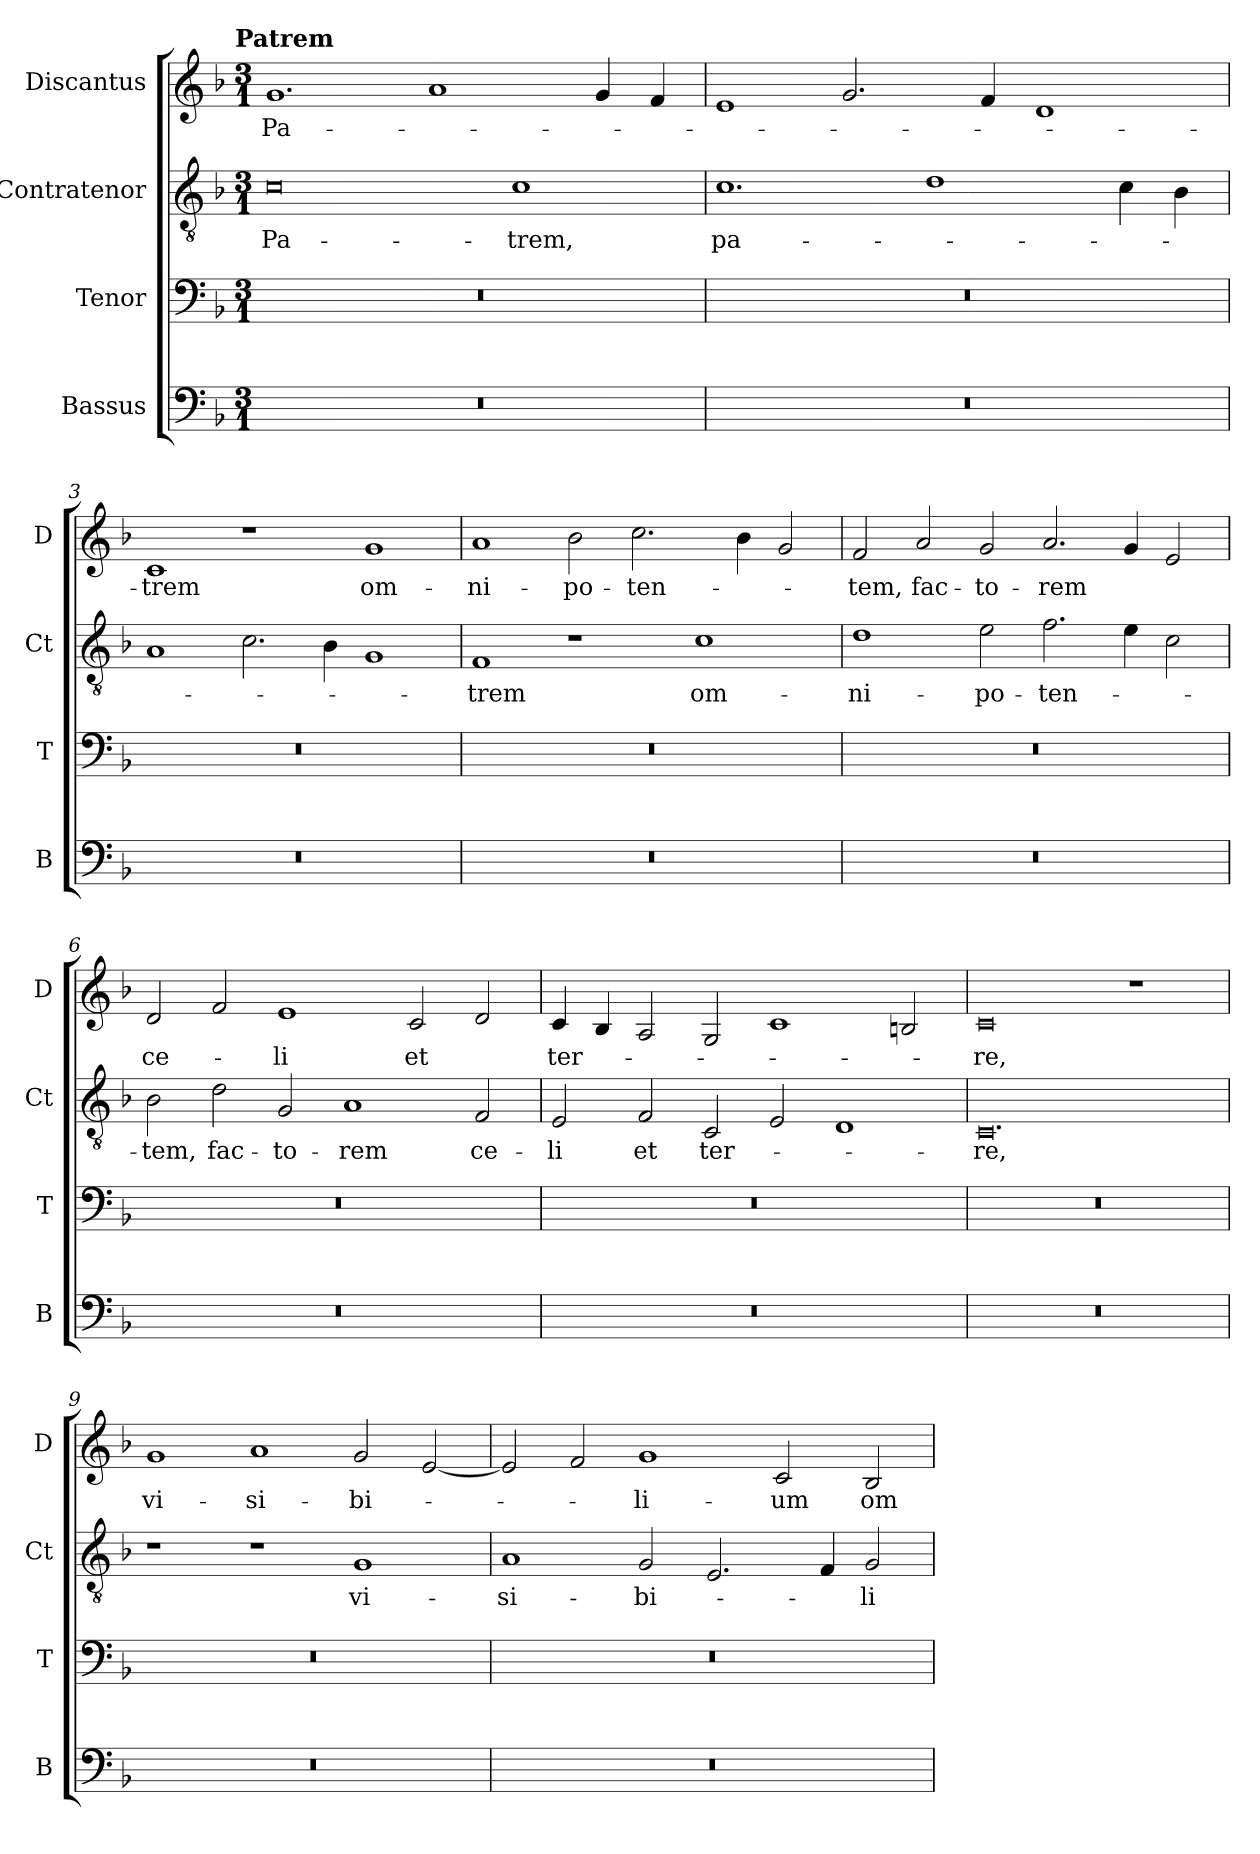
**kern	**kern	**kern	**text	**kern	**text
*part4	*part3	*part2	*part2	*part1	*part1
*staff4	*staff3	*staff2	*staff2	*staff1	*staff1
*I"Bassus	*I"Tenor	*I"Contratenor	*	*I"Discantus	*
*I'B	*I'T	*I'Ct	*	*I'D	*
*clefF4	*clefF4	*clefGv2	*	*clefG2	*
*k[b-]	*k[b-]	*k[b-]	*	*k[b-]	*
!!LO:TX:omd:t=Patrem
*M3/1	*M3/1	*M3/1	*	*M3/1	*
=1	=1	=1	=1	=1	=1
0.r	0.r	0c	Pa-	1.g	Pa-
.	.	.	.	1a	.
.	.	1c	-trem,	.	.
.	.	.	.	4g/	.
.	.	.	.	4f/	.
=2	=2	=2	=2	=2	=2
0.r	0.r	1.c	pa-	1e	.
.	.	.	.	2.g/	.
.	.	1d	.	.	.
.	.	.	.	4f/	.
.	.	.	.	1d	.
.	.	4c\	.	.	.
.	.	4B-\	.	.	.
=3	=3	=3	=3	=3	=3
0.r	0.r	1A	.	1c	-trem
.	.	2.c\	.	1r	.
.	.	4B-\	.	.	.
.	.	1G	.	1g	om-
=4	=4	=4	=4	=4	=4
0.r	0.r	1F	-trem	1a	-ni-
.	.	1r	.	2b-\	-po-
.	.	.	.	2.cc\	-ten-
.	.	1c	om-	.	.
.	.	.	.	4b-\	.
.	.	.	.	2g/	.
=5	=5	=5	=5	=5	=5
0.r	0.r	1d	-ni-	2f/	-tem,
.	.	.	.	2a/	fac-
.	.	2e\	-po-	2g/	-to-
.	.	2.f\	-ten-	2.a/	-rem
.	.	4e\	.	4g/	.
.	.	2c\	.	2e/	.
=6	=6	=6	=6	=6	=6
0.r	0.r	2B-\	-tem,	2d/	ce-
.	.	2d\	fac-	2f/	.
.	.	2G/	-to-	1e	-li
.	.	1A	-rem	.	.
.	.	.	.	2c/	et
.	.	2F/	ce-	2d/	.
=7	=7	=7	=7	=7	=7
0.r	0.r	2E/	-li	4c/	ter-
.	.	.	.	4B-/	.
.	.	2F/	et	2A/	.
.	.	2C/	ter-	2G/	.
.	.	2E/	.	1c	.
.	.	1D	.	.	.
.	.	.	.	2Bn/	.
=8	=8	=8	=8	=8	=8
0.r	0.r	0.C	-re,	0c	-re,
.	.	.	.	1r	.
=9	=9	=9	=9	=9	=9
0.r	0.r	1r	.	1g	vi-
.	.	1r	.	1a	-si-
.	.	1G	vi-	2g/	-bi-
.	.	.	.	[2e/	.
=10	=10	=10	=10	=10	=10
0.r	0.r	1A	-si-	2e/]	.
.	.	.	.	2f/	.
.	.	2G/	-bi-	1g	-li-
.	.	2.E/	.	.	.
.	.	.	.	2c/	-um
.	.	4F/	.	.	.
.	.	2G/	-li-	2B-/	om-
=	=	=	=	=	=
*-	*-	*-	*-	*-	*-
